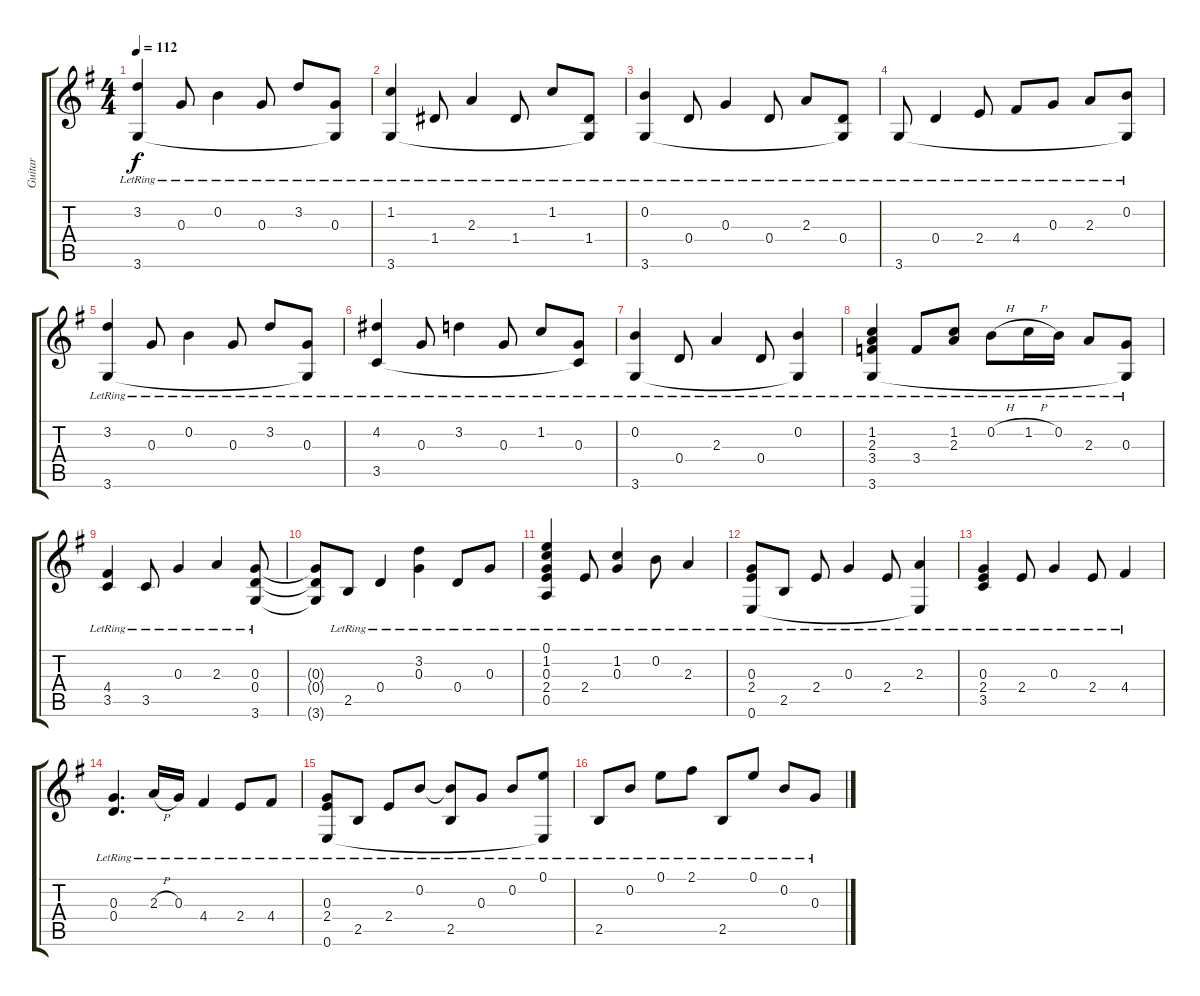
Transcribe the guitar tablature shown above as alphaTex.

\track ("Guitar" "Guitar") {instrument acousticguitarnylon}
\staff {score tabs}
\tuning (E4 B3 G3 D3 A2 E2) {hide}
\ts (4 4)
\tempo 112
\clef g2
\ks g
(3.2{lr} 3.6{lr}).4{dy f} 0.3{lr}.8 0.2{lr}.4 0.3{lr}.8 3.2{lr}.8 (0.3{lr} 3.6{t}).8 |
(1.2{lr} 3.6{lr}).4 1.4{lr}.8 2.3{lr}.4 1.4{lr}.8 1.2{lr}.8 (1.4{lr} 3.6{t}).8 |
(0.2{lr} 3.6{lr}).4 0.4{lr}.8 0.3{lr}.4 0.4{lr}.8 2.3{lr}.8 (0.4{lr} 3.6{t}).8 |
3.6{lr}.8 0.4{lr}.4 2.4{lr}.8 4.4{lr}.8 0.3{lr}.8 2.3{lr}.8 (0.2{lr} 3.6{t}).8 |
(3.2{lr} 3.6{lr}).4 0.3{lr}.8 0.2{lr}.4 0.3{lr}.8 3.2{lr}.8 (0.3{lr} 3.6{t}).8 |
(4.2{lr} 3.5{lr}).4 0.3{lr}.8 3.2{lr}.4 0.3{lr}.8 1.2{lr}.8 (0.3{lr} 3.5{t}).8 |
(0.2{lr} 3.6{lr}).4 0.4{lr}.8 2.3{lr}.4 0.4{lr}.8 (0.2{lr} 3.6{t}).4 |
(1.2{lr} 2.3{lr} 3.4{lr} 3.6{lr}).4 3.4{lr}.8 (1.2{lr} 2.3{lr}).8 0.2{h lr}.8 1.2{h lr}.16 0.2{lr}.16 2.3{lr}.8 (0.3{lr} 3.6{t}).8 |
(4.4{lr} 3.5{lr}).4 3.5{lr}.8 0.3{lr}.4 2.3{lr}.4 (0.3{lr} 0.4{lr} 3.6{lr}).8 |
(0.3{t} 0.4{t} 3.6{t}).8 2.5{lr}.8 0.4{lr}.4 (3.2{lr} 0.3{lr}).4 0.4{lr}.8 0.3{lr}.8 |
(0.1{lr} 1.2{lr} 0.3{lr} 2.4{lr} 0.5{lr}).4 2.4{lr}.8 (1.2{lr} 0.3{lr}).4 0.2{lr}.8 2.3{lr}.4 |
(0.3{lr} 2.4{lr} 0.6{lr}).8 2.5{lr}.8 2.4{lr}.8 0.3{lr}.4 2.4{lr}.8 (2.3{lr} 0.6{t}).4 |
(0.3{lr} 2.4{lr} 3.5{lr}).4 2.4{lr}.8 0.3{lr}.4 2.4{lr}.8 4.4{lr}.4 |
(0.3{lr} 0.4{lr}).4{d} 2.3{h lr}.16 0.3{lr}.16 4.4{lr}.4 2.4{lr}.8 4.4{lr}.8 |
(0.3{lr} 2.4{lr} 0.6{lr}).8 2.5{lr}.8 2.4{lr}.8 0.2{lr}.8 (0.2{t} 2.5{lr}).8 0.3{lr}.8 0.2{lr}.8 (0.1{lr} 0.6{t}).8 |
2.5{lr}.8 0.2{lr}.8 0.1{lr}.8 2.1{lr}.8 2.5{lr}.8 0.1{lr}.8 0.2{lr}.8 0.3{lr}.8
